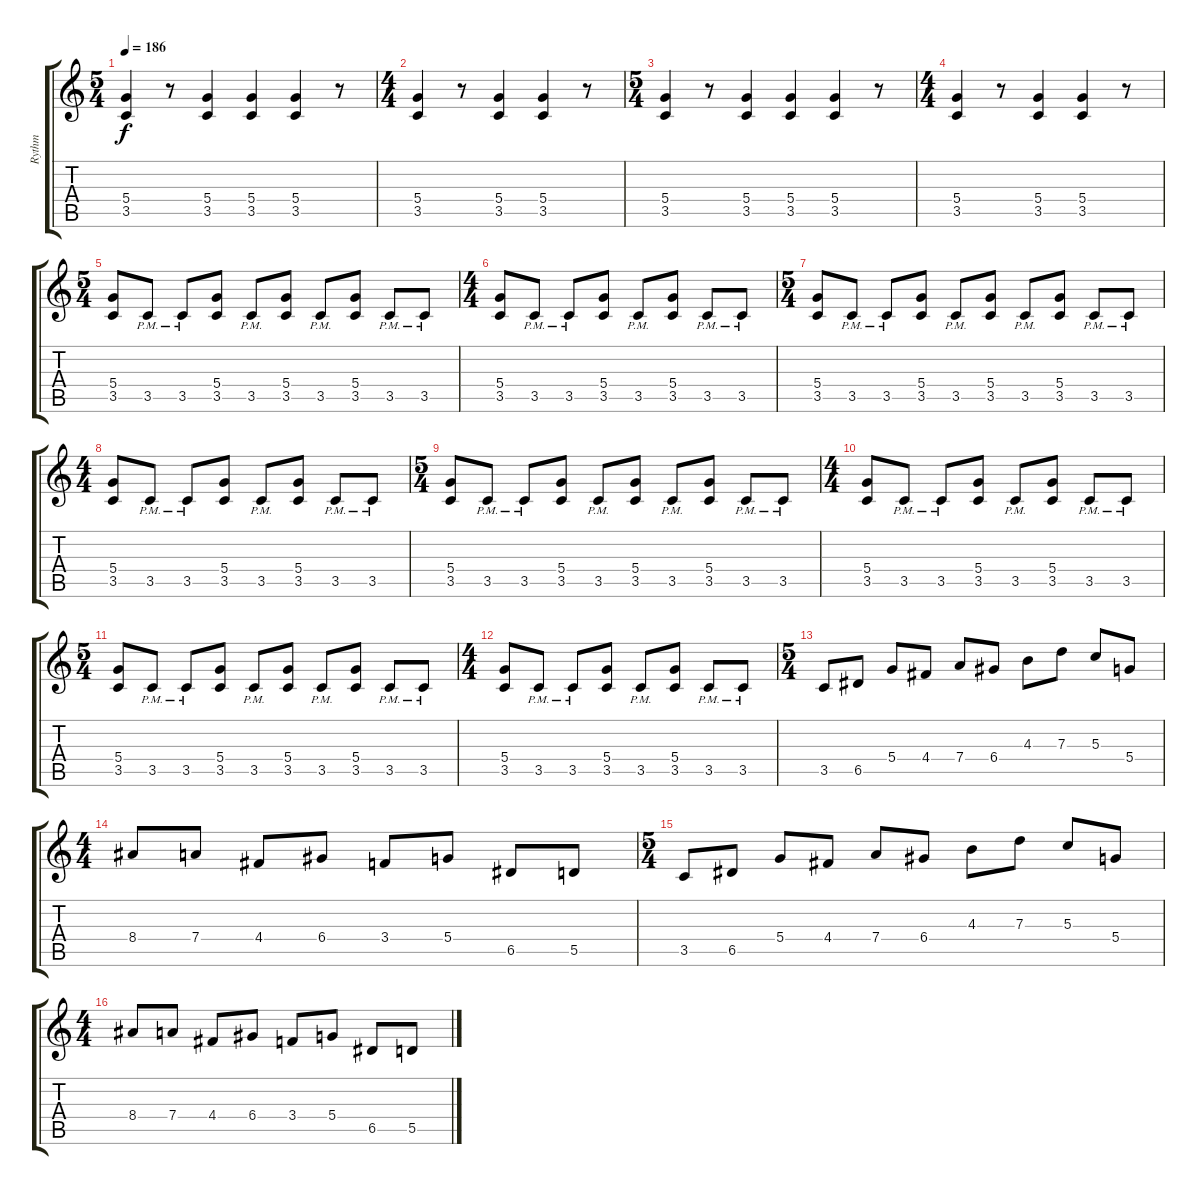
\track ("Rythm" "Rythm") {instrument overdrivenguitar}
\staff {score tabs}
\tuning (E4 B3 G3 D3 A2 E2) {hide}
\ts (5 4)
\tempo 186
\clef g2
\ks c
(5.4 3.5).4{dy f} r.8 (5.4 3.5).4 (5.4 3.5).4 (5.4 3.5).4 r.8 |
\ts (4 4)
(5.4 3.5).4 r.8 (5.4 3.5).4 (5.4 3.5).4 r.8 |
\ts (5 4)
(5.4 3.5).4 r.8 (5.4 3.5).4 (5.4 3.5).4 (5.4 3.5).4 r.8 |
\ts (4 4)
(5.4 3.5).4 r.8 (5.4 3.5).4 (5.4 3.5).4 r.8 |
\ts (5 4)
(5.4 3.5).8 3.5{pm}.8 3.5{pm}.8 (5.4 3.5).8 3.5{pm}.8 (5.4 3.5).8 3.5{pm}.8 (5.4 3.5).8 3.5{pm}.8 3.5{pm}.8 |
\ts (4 4)
(5.4 3.5).8 3.5{pm}.8 3.5{pm}.8 (5.4 3.5).8 3.5{pm}.8 (5.4 3.5).8 3.5{pm}.8 3.5{pm}.8 |
\ts (5 4)
(5.4 3.5).8 3.5{pm}.8 3.5{pm}.8 (5.4 3.5).8 3.5{pm}.8 (5.4 3.5).8 3.5{pm}.8 (5.4 3.5).8 3.5{pm}.8 3.5{pm}.8 |
\ts (4 4)
(5.4 3.5).8 3.5{pm}.8 3.5{pm}.8 (5.4 3.5).8 3.5{pm}.8 (5.4 3.5).8 3.5{pm}.8 3.5{pm}.8 |
\ts (5 4)
(5.4 3.5).8 3.5{pm}.8 3.5{pm}.8 (5.4 3.5).8 3.5{pm}.8 (5.4 3.5).8 3.5{pm}.8 (5.4 3.5).8 3.5{pm}.8 3.5{pm}.8 |
\ts (4 4)
(5.4 3.5).8 3.5{pm}.8 3.5{pm}.8 (5.4 3.5).8 3.5{pm}.8 (5.4 3.5).8 3.5{pm}.8 3.5{pm}.8 |
\ts (5 4)
(5.4 3.5).8 3.5{pm}.8 3.5{pm}.8 (5.4 3.5).8 3.5{pm}.8 (5.4 3.5).8 3.5{pm}.8 (5.4 3.5).8 3.5{pm}.8 3.5{pm}.8 |
\ts (4 4)
(5.4 3.5).8 3.5{pm}.8 3.5{pm}.8 (5.4 3.5).8 3.5{pm}.8 (5.4 3.5).8 3.5{pm}.8 3.5{pm}.8 |
\ts (5 4)
3.5.8 6.5.8 5.4.8 4.4.8 7.4.8 6.4.8 4.3.8 7.3.8 5.3.8 5.4.8 |
\ts (4 4)
8.4.8 7.4.8 4.4.8 6.4.8 3.4.8 5.4.8 6.5.8 5.5.8 |
\ts (5 4)
3.5.8 6.5.8 5.4.8 4.4.8 7.4.8 6.4.8 4.3.8 7.3.8 5.3.8 5.4.8 |
\ts (4 4)
8.4.8 7.4.8 4.4.8 6.4.8 3.4.8 5.4.8 6.5.8 5.5.8
